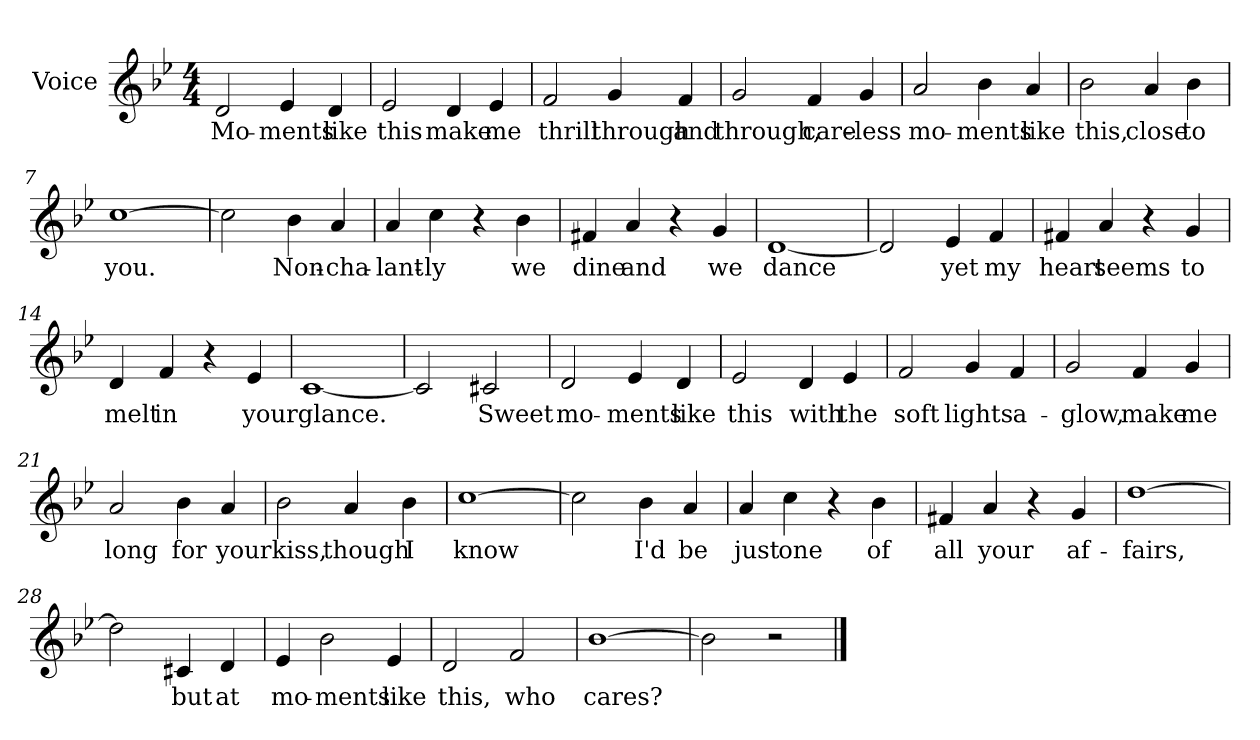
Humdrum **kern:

**kern	**text
*part1	*part1
*staff1	*staff1
*I"Voice	*
*clefG2	*
*k[b-e-]	*
*B-:	*
*M4/4	*
=1	=1
2d/	Mo-
4e-/	-ments
4d/	like
=2	=2
2e-/	this
4d/	make
4e-/	me
=3	=3
2f/	thrill
4g/	through
4f/	and
=4	=4
2g/	through,
4f/	care-
4g/	-less
!!LO:LB:g=z
=5	=5
2a/	mo-
4b-\	ments
4a/	like
=6	=6
2b-\	this,
4a/	close
4b-\	to
=7	=7
[1cc	you.
=8	=8
2cc\]	.
4b-\	Non-
4a/	-cha-
=9	=9
4a/	-lant-
4cc\	-ly
4r	.
4b-\	we
=10	=10
4f#X/	dine
4a/	and
4r	.
4g/	we
!!LO:LB:g=z
=11	=11
[1d	dance
=12	=12
2d/]	.
4e-/	yet
4f/	my
=13	=13
4f#X/	heart
4a/	seems
4r	.
4g/	to
=14	=14
4d/	melt
4f/	in
4r	.
4e-/	your
=15	=15
[1c	glance.
=16	=16
2c/]	.
2c#X/	Sweet
!!LO:LB:g=z
=17	=17
2d/	mo-
4e-/	-ments
4d/	like
=18	=18
2e-/	this
4d/	with
4e-/	the
=19	=19
2f/	soft
4g/	lights
4f/	a-
=20	=20
2g/	glow,
4f/	make
4g/	me
=21	=21
2a/	long
4b-\	for
4a/	your
!!LO:LB:g=z
=22	=22
2b-\	kiss,
4a/	though
4b-\	I
=23	=23
[1cc	know
=24	=24
2cc\]	.
4b-\	I'd
4a/	be
=25	=25
4a/	just
4cc\	one
4r	.
4b-\	of
=26	=26
4f#X/	all
4a/	your
4r	.
4g/	af-
=27	=27
[1dd	fairs,
=28	=28
2dd\]	.
4c#X/	but
4d/	at
!!LO:LB:g=z
=29	=29
4e-/	mo-
2b-\	-ments
4e-/	like
=30	=30
2d/	this,
2f/	who
=31	=31
[1b-	cares?
=32	=32
2b-\]	.
2r	.
==	==
*-	*-
